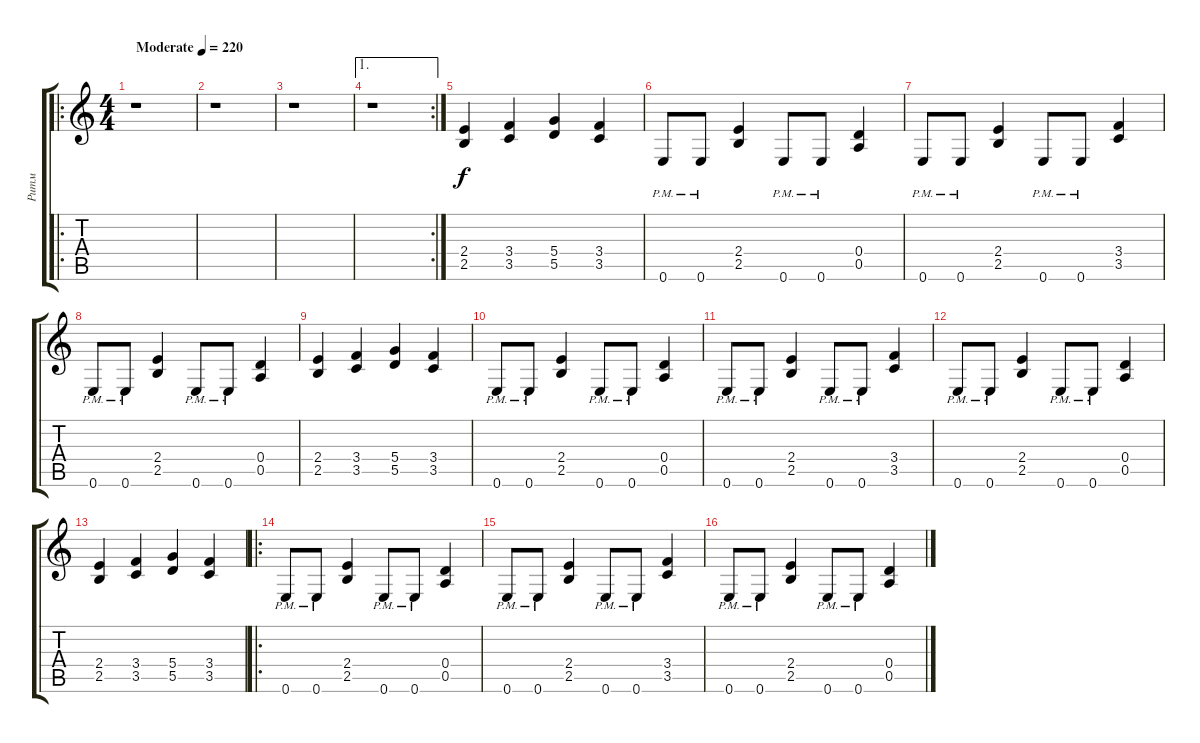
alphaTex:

\track ("Ритм" "Ритм") {instrument distortionguitar}
\staff {score tabs}
\tuning (E4 B3 G3 D3 A2 E2) {hide}
\ro
\ts (4 4)
\tempo (220 "Moderate")
\clef g2
\ks c
r.1{dy f instrument distortionguitar} |
r.1 |
r.1 |
\ae 1
\rc 2
r.1 |
(2.4 2.5).4 (3.4 3.5).4 (5.4 5.5).4 (3.4 3.5).4 |
0.6{pm}.8 0.6{pm}.8 (2.4 2.5).4 0.6{pm}.8 0.6{pm}.8 (0.4 0.5).4 |
0.6{pm}.8 0.6{pm}.8 (2.4 2.5).4 0.6{pm}.8 0.6{pm}.8 (3.4 3.5).4 |
0.6{pm}.8 0.6{pm}.8 (2.4 2.5).4 0.6{pm}.8 0.6{pm}.8 (0.4 0.5).4 |
(2.4 2.5).4 (3.4 3.5).4 (5.4 5.5).4 (3.4 3.5).4 |
0.6{pm}.8 0.6{pm}.8 (2.4 2.5).4 0.6{pm}.8 0.6{pm}.8 (0.4 0.5).4 |
0.6{pm}.8 0.6{pm}.8 (2.4 2.5).4 0.6{pm}.8 0.6{pm}.8 (3.4 3.5).4 |
0.6{pm}.8 0.6{pm}.8 (2.4 2.5).4 0.6{pm}.8 0.6{pm}.8 (0.4 0.5).4 |
(2.4 2.5).4 (3.4 3.5).4 (5.4 5.5).4 (3.4 3.5).4 |
\ro
0.6{pm}.8 0.6{pm}.8 (2.4 2.5).4 0.6{pm}.8 0.6{pm}.8 (0.4 0.5).4 |
0.6{pm}.8 0.6{pm}.8 (2.4 2.5).4 0.6{pm}.8 0.6{pm}.8 (3.4 3.5).4 |
0.6{pm}.8 0.6{pm}.8 (2.4 2.5).4 0.6{pm}.8 0.6{pm}.8 (0.4 0.5).4
